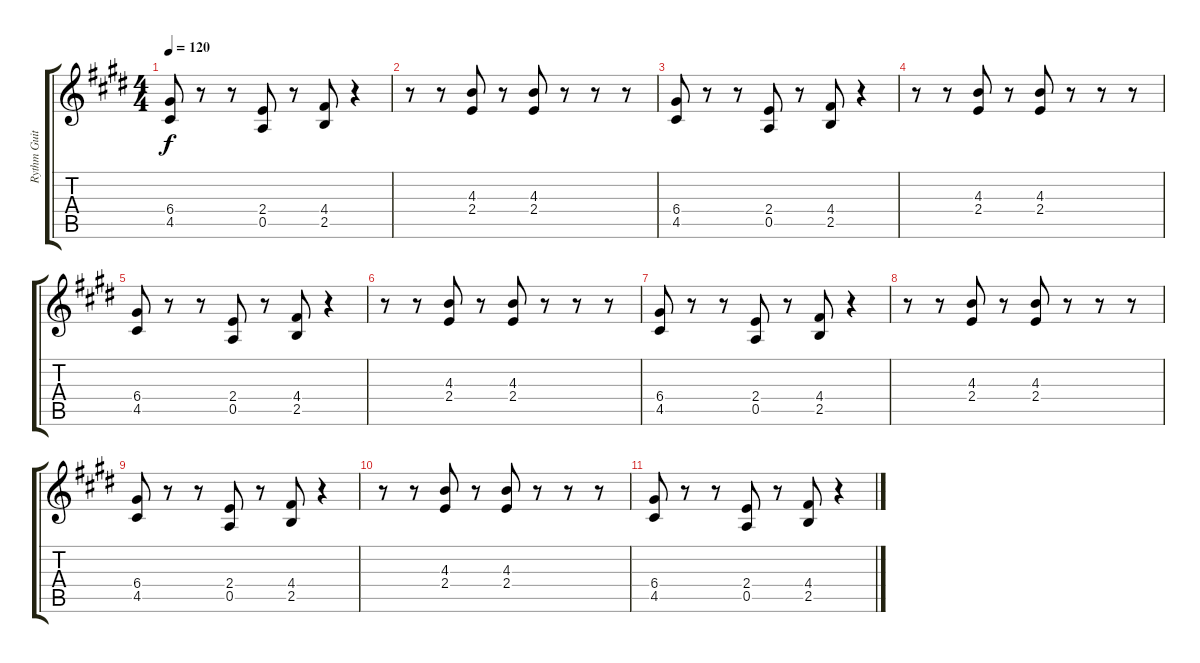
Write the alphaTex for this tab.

\track ("Rythm Guitar" "Rythm Guit") {instrument distortionguitar}
\staff {score tabs}
\tuning (E4 B3 G3 D3 A2 E2) {hide}
\ts (4 4)
\tempo 120
\clef g2
\ks e
(6.4 4.5).8{dy f} r.8 r.8 (2.4 0.5).8 r.8 (4.4 2.5).8 r.4 |
r.8 r.8 (4.3 2.4).8 r.8 (4.3 2.4).8 r.8 r.8 r.8 |
(6.4 4.5).8 r.8 r.8 (2.4 0.5).8 r.8 (4.4 2.5).8 r.4 |
r.8 r.8 (4.3 2.4).8 r.8 (4.3 2.4).8 r.8 r.8 r.8 |
(6.4 4.5).8 r.8 r.8 (2.4 0.5).8 r.8 (4.4 2.5).8 r.4 |
r.8 r.8 (4.3 2.4).8 r.8 (4.3 2.4).8 r.8 r.8 r.8 |
(6.4 4.5).8 r.8 r.8 (2.4 0.5).8 r.8 (4.4 2.5).8 r.4 |
r.8 r.8 (4.3 2.4).8 r.8 (4.3 2.4).8 r.8 r.8 r.8 |
(6.4 4.5).8 r.8 r.8 (2.4 0.5).8 r.8 (4.4 2.5).8 r.4 |
r.8 r.8 (4.3 2.4).8 r.8 (4.3 2.4).8 r.8 r.8 r.8 |
(6.4 4.5).8 r.8 r.8 (2.4 0.5).8 r.8 (4.4 2.5).8 r.4
